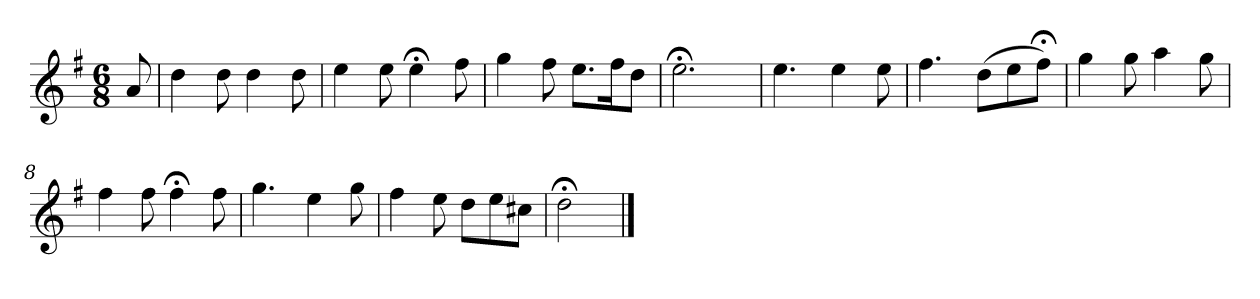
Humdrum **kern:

**kern
*part1
*staff1
*k[f#]
*G:
*M6/8
*MM120
=
8a
=1
4dd
8dd
4dd
8dd
=2
4ee
8ee
4ee;<
8ff#
=3
4gg
8ff#
8.eeL
16ff#K
8ddJ
=4
2.ee;<
=5
4.ee
4ee
8ee
=6
4.ff#
(8ddL
8ee
8ff#;<J)
=7
4gg
8gg
4aa
8gg
=8
4ff#
8ff#
4ff#;<
8ff#
=9
4.gg
4ee
8gg
=10
4ff#
8ee
8ddL
8ee
8cc#XJ
=11
2dd;<
==
*-
